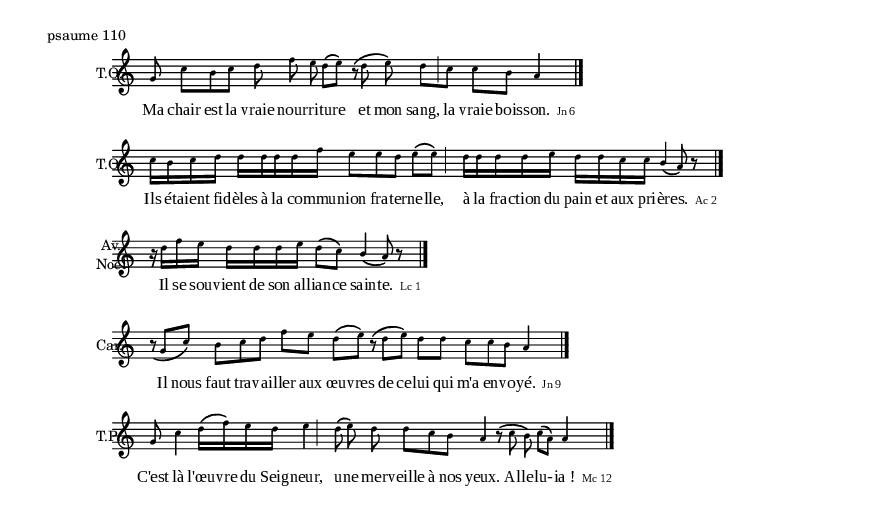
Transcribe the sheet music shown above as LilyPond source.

\version "2.12.0"
 \include "definitions.ly"
 \markup {psaume  110}


\relative c'' { 
	\new Staff {
		\cadenzaOn
		\set Staff.instrumentName = \markup{ \center-column { T.O. } }
		g8
		\times 2/3 { c[ b c] }
		\times 2/3 { d f e }
		d[\( e\)]
		\pespace
		\times 2/3 { r\( d e\) }
		d[ \cesure c]
		c[ b]
		a4
		\endBar
	}

	\addlyrics {
		Ma chair est la vraie nour -- ri -- tu -- re et mon sang, la vraie bois -- son.
		\markup { \citation #"Jn 6" } }
	
	
}
\relative c'' { 
	\new Staff {
		\cadenzaOn
		\set Staff.instrumentName = \markup{ \center-column { T.O. } }
		c16[ b c d]
		\times 2/5 {d16[d d d f]}
		\times 2/3 { e8[ e d] }
		e8[\( e\)] \cesure \pespace
		\times 2/5 {d16[d d d e]}
		d16[ d c c]
		\stemUp b4\( a8\) r8
		\endBar
	}

	\addlyrics {
		Ils ét -- aient fi -- dèles à la co -- mmu -- nion fra -- ter -- ne -- lle, à la fra -- ction du pain et aux pri -- èr -- es. 
		\markup { \citation #"Ac 2" } }
	
	
}
\relative c'' { 
	\new Staff {
		\cadenzaOn
		\set Staff.instrumentName = \markup{ \center-column { Av. Noël} }
		r16 d[ f e]
		d[ d d e]
		d8[\( c\)]
		\stemUp \times 2/3 { b4\( a8\) } r8
		\endBar
	}

	\addlyrics {
		Il se sou -- vient de son al -- lian -- ce sain -- te.
		\markup { \citation #"Lc 1" } }
	
	
}
\relative c'' { 
	\new Staff {
		\cadenzaOn
		\set Staff.instrumentName = \markup{ \center-column { Car. } }
		\times 2/3 { r8_\( g[ c]\) }
		\times 2/3 { b8[ c d] }
		f8[ e]  d8[\( e\)]
		\times 2/3 { r8\( d[ e]\) } d8[ d]
		\times 2/3 { c8[ c b] }
		a4
		
		\endBar
	}

	\addlyrics {
		Il nous faut tra -- vai -- ller aux œu -- vres de ce -- lui qui m'a en -- vo -- yé.
		\markup { \citation #"Jn 9" } }
	
	
}

\relative c'' { 
	\new Staff {
		\cadenzaOn
		\set Staff.instrumentName = \markup{ \center-column { T.P. } }
		g8
		c4
		d16[\( f\) e d]
		e4
		\cesure \pespace
		\times 2/3 { d8\( e\) d }
		\times 2/3 { d[ c b] }
		a4
		
\espall
		\times 2/3 { r
8\( c b\) }
		c[\( a\)]
		a4
		\endBar
	}

	\addlyrics {
		C'est là l'œu -- vre du Seig -- neur, u -- ne mer -- veille à nos yeux. Al -- le -- lu -- - -- "ia !"
		\markup { \citation #"Mc 12" } }
	
	
}


